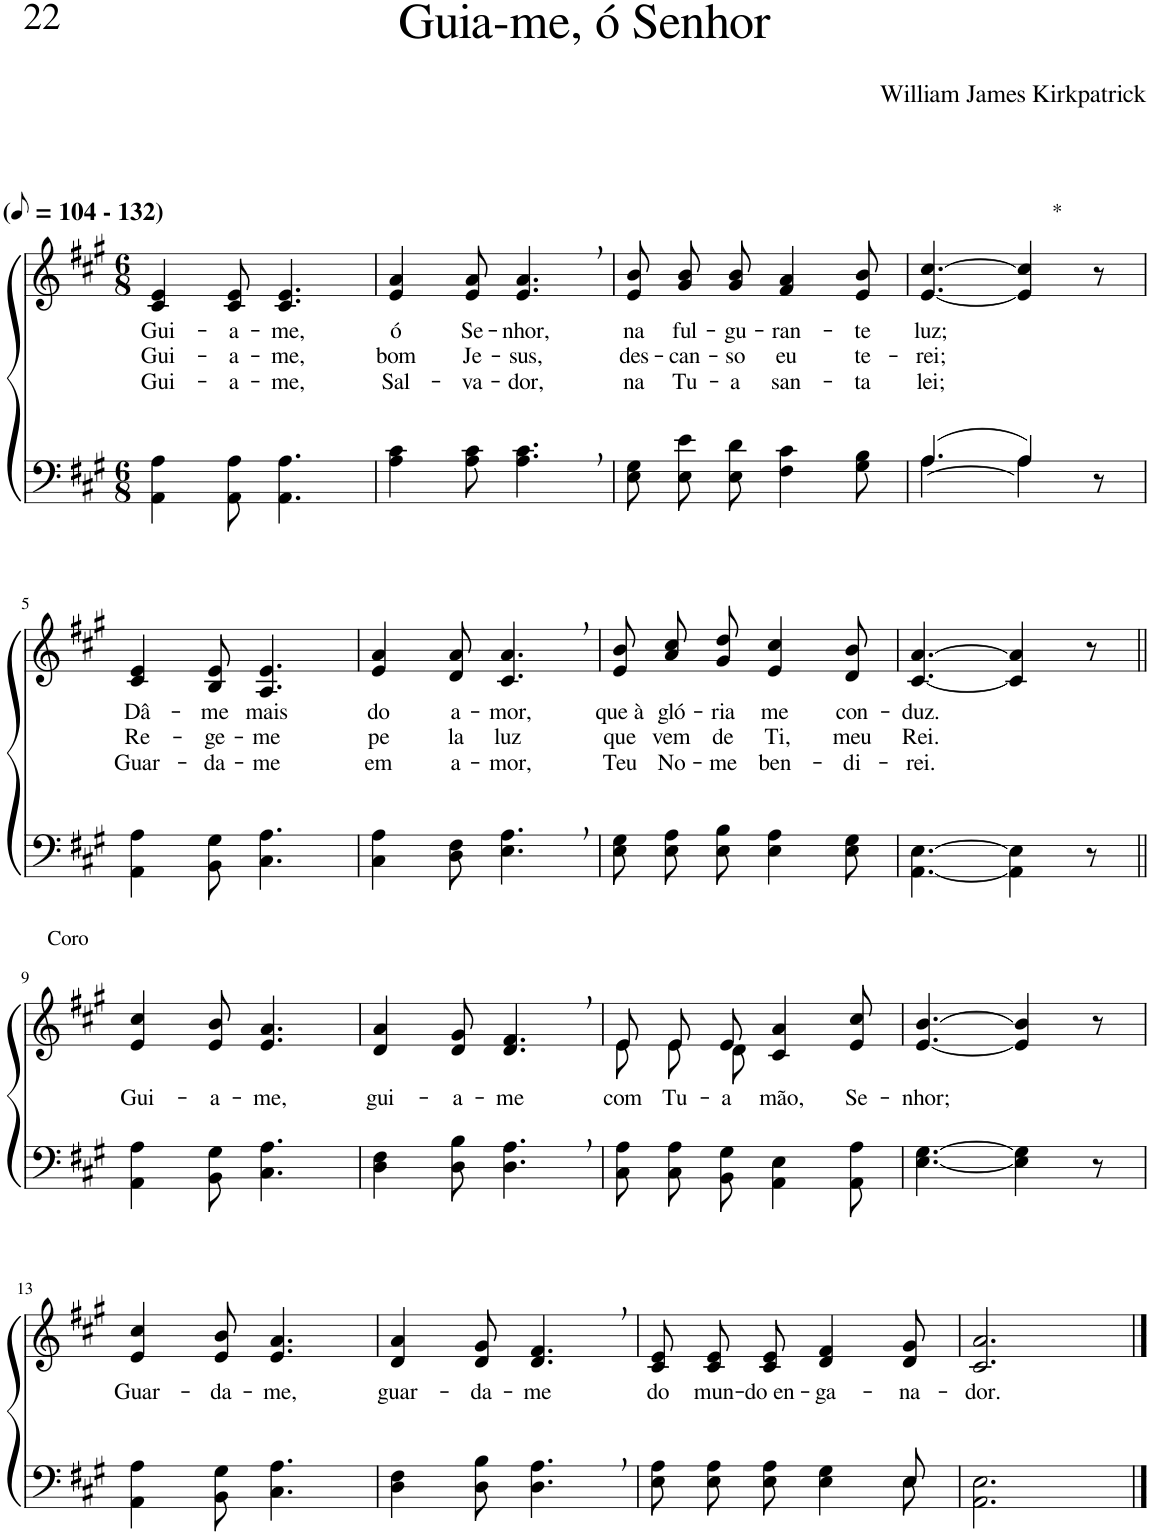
**kern	**kern	**text	**text	**text
*part2	*part1	*part1	*part1	*part1
*staff2	*staff1	*staff1	*staff1	*staff1
*I"Parte III e IV	*I"Parte I e II	*	*	*
*clefF4	*clefG2	*	*	*
*k[f#c#g#]	*k[f#c#g#]	*	*	*
*M6/8	*M6/8	*	*	*
*MM52	*MM52	*	*	*
=1	=1	=1	=1	=1
!	!LO:TX:a:B:t=(	!	!	!
!	!LO:TX:a:B:t=- 132)	!	!	!
!	!	!LO:LY:b	!LO:LY:b	!LO:LY:b
4AA\ 4A\	4c#/ 4e/	Gui-	Gui-	Gui-
!	!	!LO:LY:b	!LO:LY:b	!LO:LY:b
8AA\ 8A\	8c#/ 8e/	-a-	-a-	-a-
!	!	!LO:LY:b	!LO:LY:b	!LO:LY:b
4.AA\ 4.A\	4.c#/ 4.e/	-me,	-me,	-me,
=2	=2	=2	=2	=2
!	!	!LO:LY:b	!LO:LY:b	!LO:LY:b
4A\ 4c#\	4e/ 4a/	ó	bom	Sal-
!	!	!LO:LY:b	!LO:LY:b	!LO:LY:b
8A\ 8c#\	8e/ 8a/	Se-	Je-	-va-
!	!	!LO:LY:b	!LO:LY:b	!LO:LY:b
4.A\, 4.c#\,	4.e/, 4.a/,	-nhor,	-sus,	-dor,
=3	=3	=3	=3	=3
!	!	!LO:LY:b	!LO:LY:b	!LO:LY:b
8E\ 8G#\L	8e/ 8b/L	na	des-	na
!	!	!LO:LY:b	!LO:LY:b	!LO:LY:b
8E\ 8e\	8g#/ 8b/	ful-	-can-	Tu-
!	!	!LO:LY:b	!LO:LY:b	!LO:LY:b
8E\ 8d\J	8g#/ 8b/J	-gu-	-so	-a
!	!	!LO:LY:b	!LO:LY:b	!LO:LY:b
4F#\ 4c#\	4f#/ 4a/	-ran-	eu	san-
!	!	!LO:LY:b	!LO:LY:b	!LO:LY:b
8G#\ 8B\	8e/ 8b/	-te	te-	-ta
=4	=4	=4	=4	=4
*^	*	*	*	*
!	!	!	!LO:LY:b	!LO:LY:b	!LO:LY:b
([4.A/	4.A\	[4.e/ [4.cc#/	luz;	-rei;	lei;
!	!	!LO:TX:a:t=*	!	!	!
4A/])	4A\	4e/] 4cc#/]	.	.	.
8r	8ryy	8r	.	.	.
!!LO:LB:g=z
=5	=5	=5	=5	=5	=5
!	!	!	!LO:LY:b	!LO:LY:b	!LO:LY:b
*v	*v	*	*	*	*
4AA\ 4A\	4c#/ 4e/	Dâ-	Re-	Guar-
!	!	!LO:LY:b	!LO:LY:b	!LO:LY:b
8BB\ 8G#\	8B/ 8e/	-me	-ge-	-da-
!	!	!LO:LY:b	!LO:LY:b	!LO:LY:b
4.C#\ 4.A\	4.A/ 4.e/	mais	-me	-me
=6	=6	=6	=6	=6
!	!	!LO:LY:b	!LO:LY:b	!LO:LY:b
4C#\ 4A\	4e/ 4a/	do	pe	em
!	!	!LO:LY:b	!LO:LY:b	!LO:LY:b
8D\ 8F#\	8d/ 8a/	a-	la	a-
!	!	!LO:LY:b	!LO:LY:b	!LO:LY:b
4.E\, 4.A\,	4.c#/, 4.a/,	-mor,	luz	-mor,
=7	=7	=7	=7	=7
!	!	!LO:LY:b	!LO:LY:b	!LO:LY:b
8E\ 8G#\L	8e/ 8b/L	que à	que	Teu
!	!	!LO:LY:b	!LO:LY:b	!LO:LY:b
8E\ 8A\	8a/ 8cc#/	gló-	vem	No-
!	!	!LO:LY:b	!LO:LY:b	!LO:LY:b
8E\ 8B\J	8g#/ 8dd/J	-ria	de	-me
!	!	!LO:LY:b	!LO:LY:b	!LO:LY:b
4E\ 4A\	4e/ 4cc#/	me	Ti,	ben-
!	!	!LO:LY:b	!LO:LY:b	!LO:LY:b
8E\ 8G#\	8d/ 8b/	con-	meu	-di-
=8	=8	=8	=8	=8
!	!	!LO:LY:b	!LO:LY:b	!LO:LY:b
[4.AA\ [4.E\	[4.c#/ [4.a/	-duz.	Rei.	-rei.
4AA\] 4E\]	4c#/] 4a/]	.	.	.
8r	8r	.	.	.
!!LO:LB:g=z
=9||	=9||	=9||	=9||	=9||
!	!LO:TX:a:t=Coro	!	!	!
!	!	!LO:LY:b	!	!
4AA\ 4A\	4e/ 4cc#/	Gui-	.	.
!	!	!LO:LY:b	!	!
8BB\ 8G#\	8e/ 8b/	-a-	.	.
!	!	!LO:LY:b	!	!
4.C#\ 4.A\	4.e/ 4.a/	-me,	.	.
=10	=10	=10	=10	=10
!	!	!LO:LY:b	!	!
4D\ 4F#\	4d/ 4a/	gui-	.	.
!	!	!LO:LY:b	!	!
8D\ 8B\	8d/ 8g#/	-a-	.	.
!	!	!LO:LY:b	!	!
4.D\, 4.A\,	4.d/, 4.f#/,	-me	.	.
=11	=11	=11	=11	=11
*	*^	*	*	*
!	!	!	!LO:LY:b	!	!
8C#\ 8A\L	8e/L	8e\L	com	.	.
!	!	!	!LO:LY:b	!	!
8C#\ 8A\	8e/	8e\	Tu-	.	.
!	!	!	!LO:LY:b	!	!
8BB\ 8G#\J	8e/J	8d\J	-a	.	.
!	!	!	!LO:LY:b	!	!
4AA\ 4E\	4c#/ 4a/	4.ryy	mão,	.	.
!	!	!	!LO:LY:b	!	!
8AA\ 8A\	8e/ 8cc#/	.	Se-	.	.
*	*v	*v	*	*	*
=12	=12	=12	=12	=12
!	!	!LO:LY:b	!	!
[4.E\ [4.G#\	[4.e/ [4.b/	-nhor;	.	.
4E\] 4G#\]	4e/] 4b/]	.	.	.
8r	8r	.	.	.
!!LO:LB:g=z
=13	=13	=13	=13	=13
!	!	!LO:LY:b	!	!
4AA\ 4A\	4e/ 4cc#/	Guar-	.	.
!	!	!LO:LY:b	!	!
8BB\ 8G#\	8e/ 8b/	-da-	.	.
!	!	!LO:LY:b	!	!
4.C#\ 4.A\	4.e/ 4.a/	-me,	.	.
=14	=14	=14	=14	=14
!	!	!LO:LY:b	!	!
4D\ 4F#\	4d/ 4a/	guar-	.	.
!	!	!LO:LY:b	!	!
8D\ 8B\	8d/ 8g#/	-da-	.	.
!	!	!LO:LY:b	!	!
4.D\, 4.A\,	4.d/, 4.f#/,	-me	.	.
=15	=15	=15	=15	=15
*^	*	*	*	*
!	!	!	!LO:LY:b	!	!
8E\ 8A\L	8ryy	8c#/ 8e/L	do	.	.
!	!	!	!LO:LY:b	!	!
*v	*v	*	*	*	*
8E\ 8A\	8c#/ 8e/	-mun-	.	.
!	!	!LO:LY:b	!	!
8E\ 8A\J	8c#/ 8e/J	-do en-	.	.
!	!	!LO:LY:b	!	!
4E\ 4G#\	4d/ 4f#/	-ga-	.	.
*^	*	*	*	*
!	!	!	!LO:LY:b	!	!
8E\	8E/	8d/ 8g#/	-na-	.	.
=16	=16	=16	=16	=16	=16
!	!	!	!LO:LY:b	!	!
*v	*v	*	*	*	*
2.AA\ 2.E\	2.c#/ 2.a/	-dor.	.	.
==	==	==	==	==
*-	*-	*-	*-	*-
